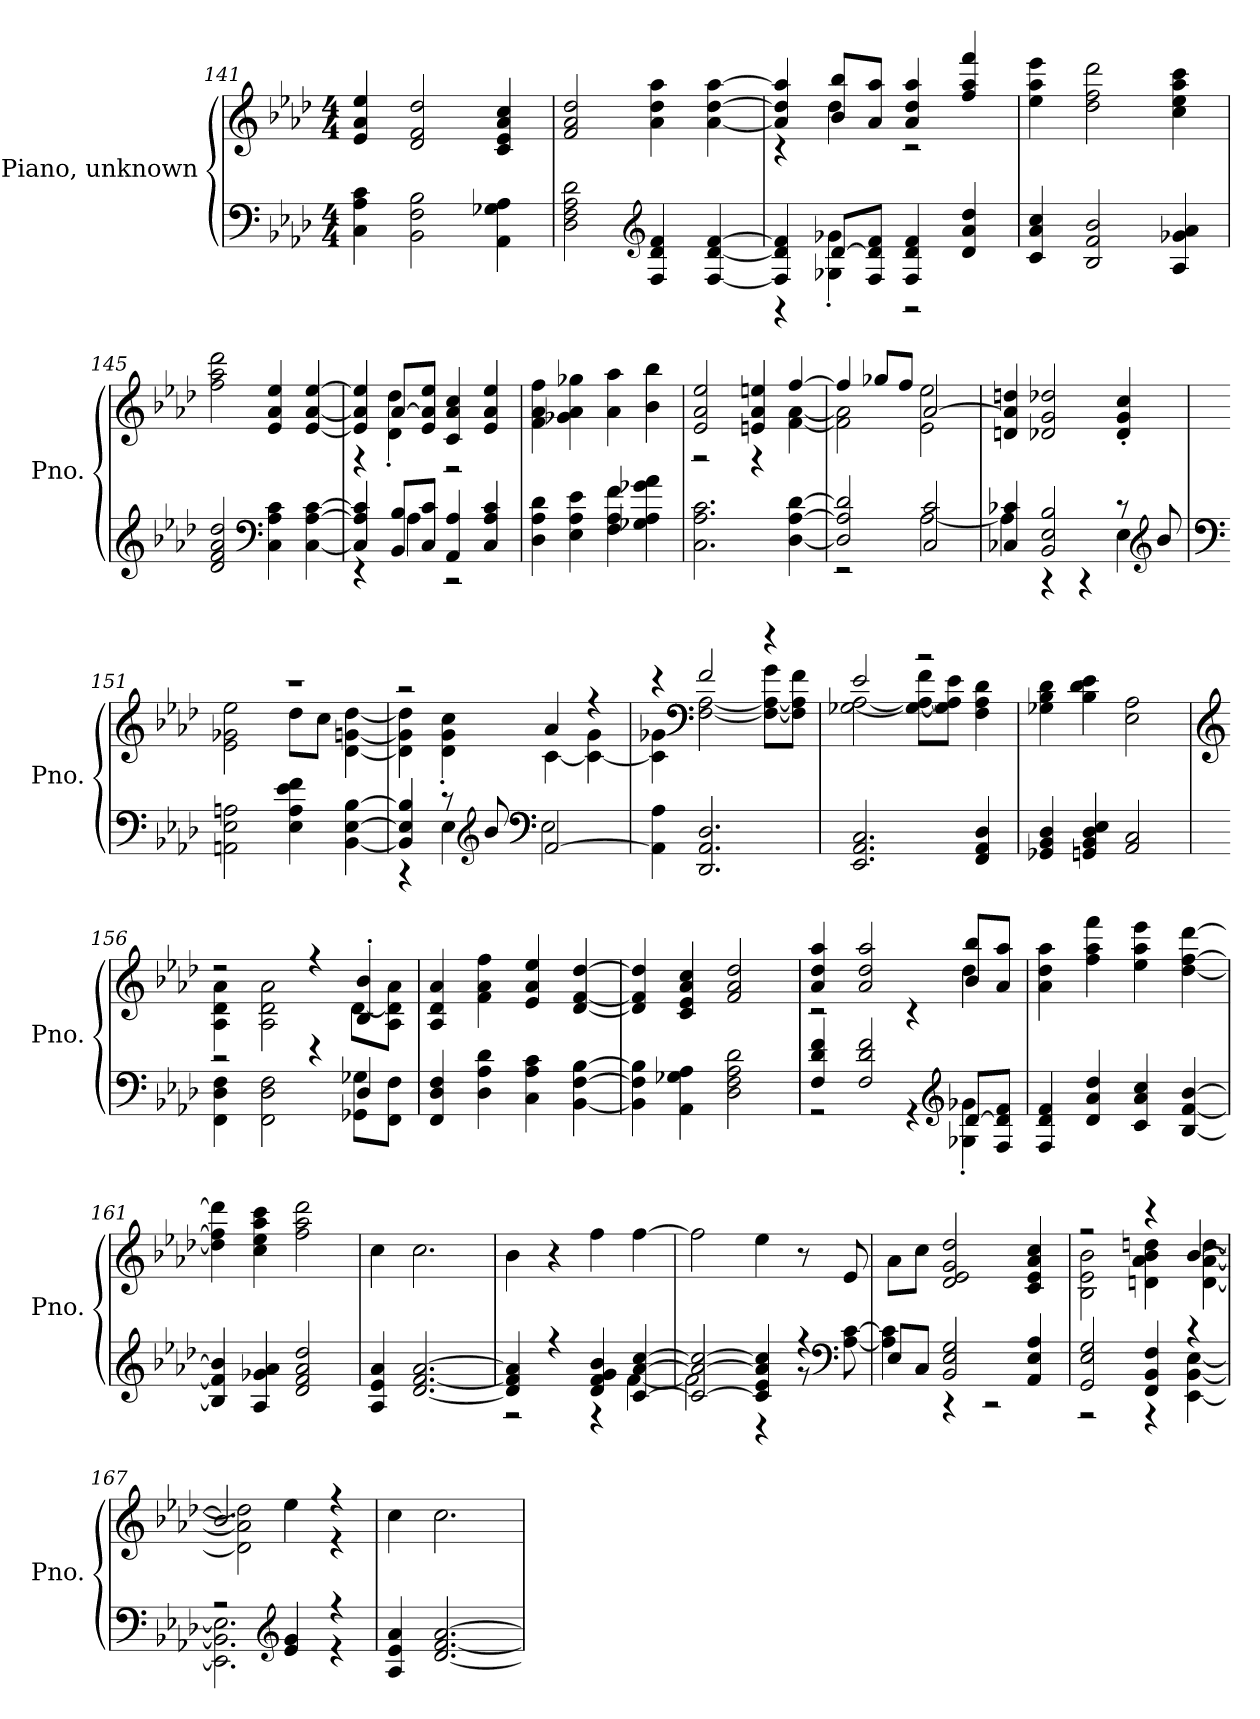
**kern	**kern
*part1	*part1
*staff2	*staff1
*I"Piano, unknown	*
*I'Pno.	*
!!LO:LB:g=z
*clefF4	*clefG2
*k[b-e-a-d-]	*k[b-e-a-d-]
*M4/4	*M4/4
=141	=141
4C\ 4A-\ 4c\	4e-/ 4a-/ 4ee-/
2BB-\ 2F\ 2B-\	2d-/ 2f/ 2dd-/
4AA-\ 4G-X\ 4A-\	4c/ 4e-/ 4a-/ 4cc/
=142	=142
2D-\ 2F\ 2A-\ 2d-\	2f/ 2a-/ 2dd-/
*clefG2	*
4F/ 4d-/ 4f/	4a-\ 4dd-\ 4aa-\
[4F/ [4d-/ [4f/	[4a-\ [4dd-\ [4aa-\
=143	=143
*^	*^
4F/] 4d-/] 4f/]	4r	4a-/] 4dd-/] 4aa-/]	4r
[8d-/L	4G-X\' 4g-X\'	8b-/ 8bb-/L	4dd-\
8F/ 8d-/] 8f/J	.	8a-/ 8aa-/J	.
4F/ 4d-/ 4f/	2r	4a-/ 4dd-/ 4aa-/	2r
4d-/ 4a-/ 4dd-/	.	4ff/ 4aa-/ 4fff/	.
*v	*v	*	*
*	*v	*v
=144	=144
4c/ 4a-/ 4cc/	4ee-\ 4aa-\ 4eee-\
2B-/ 2f/ 2b-/	2dd-\ 2ff\ 2ddd-\
4A-/ 4g-X/ 4a-/	4cc\ 4ee-\ 4aa-\ 4ccc\
=145	=145
2d-/ 2f/ 2a-/ 2dd-/	2ff\ 2aa-\ 2ddd-\
*clefF4	*
4C\ 4A-\ 4c\	4e-/ 4a-/ 4ee-/
[4C\ [4A-\ [4c\	[4e-/ [4a-/ [4ee-/
=146	=146
*^	*^
4C/] 4A-/] 4c/]	4r	4e-/] 4a-/] 4ee-/]	4r
8BB-/ 8B-/L	4A-\	[8a-/L	4d-\' 4dd-\'
8C/ 8c/J	.	8e-/ 8a-/] 8ee-/J	.
4AA-/ 4A-/	2r	4c/ 4a-/ 4cc/	2r
4C/ 4A-/ 4c/	.	4e-/ 4a-/ 4ee-/	.
*v	*v	*	*
*	*v	*v
!!LO:LB:g=z
=147	=147
4D-\ 4A-\ 4d-\	4f\ 4a-\ 4ff\
4E-\ 4A-\ 4e-\	4g-X\ 4a-\ 4gg-X\
4F\ 4A-\ 4f\	4a-\ 4aa-\
4G-X\ 4A-\ 4g-X\ 4a-\	4b-\ 4bb-\
=148	=148
*	*^
2.C\ 2.A-\ 2.c\	2e-/ 2a-/ 2ee-/	2r
.	4en/ 4a-/ 4een/	4r
[4D-\ [4A-\ [4d-\	[4ff/	[4f\ [4a-\
=149	=149	=149
*^	*	*
2D-/] 2A-/] 2d-/]	2r	4ff/]	2f\] 2a-\]
.	.	8gg-X/L	.
.	.	8ff/J	.
2C/ 2c/	[2A-\	[2a-/	2e-\ 2ee-\
*	*	*v	*v
=150	=150	=150
4C-X/ 4c-X/	4A-\]	4dn/ 4a-/] 4ddn/
2BB-/ 2E-/ 2B-/	4r	2d-X/ 2g/ 2dd-X/
.	4r	.
8r	4E-\	4d-/' 4g/' 4cc/'
*clefG2	*	*
8b-/	.	.
*v	*v	*
=151	=151
*clefF4	*
*	*^
2AAn\ 2E-\ 2An\	1r	2e-\ 2g-X\ 2ee-\
4E-\ 4A\ 4e-\ 4f\	.	8dd-\L
.	.	8cc\J
[4BB-\ [4E-\ [4B-\	.	[4d-\ [4gn\ [4dd-\
!!LO:LB:g=z	!!
=152	=152	=152
*^	*	*
4BB-/] 4E-/] 4B-/]	4r	2r	4d-\] 4g\] 4dd-\]
8r	4E-\	.	4d-\' 4g\' 4cc\'
*clefG2	*	*	*
8b-/	.	.	.
*clefF4	*	*	*
[2AA-/	2E-\	4a-/	[4c\
.	.	4r	4c\_ 4g\
*v	*v	*	*
=153	=153	=153
4AA-\] 4A-\	4r	4c\] 4g-X\
*	*clefF4	*
2.DD-/ 2.AA-/ 2.D-/	2f/	[2F\ [2A-\
.	4r	8F\_ 8A-\_ 8g-\L
.	.	8F\] 8A-\] 8f\J
=154	=154	=154
2.EE-/ 2.AA-/ 2.C/	2e-/	[2G-X\ [2A-\
.	2r	8G-\_ 8A-\_ 8f\L
.	.	8G-\] 8A-\] 8e-\J
4FF/ 4AA-/ 4D-/	.	4F\ 4A-\ 4d-\
*	*v	*v
=155	=155
4GG-X/ 4BB-/ 4D-/	4G-X\ 4B-\ 4d-\
4GGn/ 4BB-/ 4D-/ 4E-/	4B-\ 4d-\ 4e-\
2AA-/ 2C/	2E-\ 2A-\
=156	=156
*	*clefG2
*^	*^
2r	4FF\ 4D-\ 4F\	2r	4A-\ 4d-\ 4a-\
.	2FF\ 2D-\ 2F\	.	2A-\ 2d-\ 2a-\
4r	.	4r	.
4D-/	8GG-X\ 8G-X\L	4B-/' 4b-/'	[8d-\L
.	8FF\ 8F\J	.	8A-\ 8d-\] 8a-\J
*v	*v	*	*
*	*v	*v
!!LO:LB:g=z
=157	=157
4FF/ 4D-/ 4F/	4A-/ 4d-/ 4a-/
4D-\ 4A-\ 4d-\	4f\ 4a-\ 4ff\
4C\ 4A-\ 4c\	4e-/ 4a-/ 4ee-/
[4BB-\ [4F\ [4B-\	[4d-/ [4f/ [4dd-/
=158	=158
4BB-\] 4F\] 4B-\]	4d-/] 4f/] 4dd-/]
4AA-\ 4G-X\ 4A-\	4c/ 4e-/ 4a-/ 4cc/
2D-\ 2F\ 2A-\ 2d-\	2f/ 2a-/ 2dd-/
=159	=159
*^	*^
4F/ 4d-/ 4f/	2r	4a-/ 4dd-/ 4aa-/	2r
2F/ 2d-/ 2f/	.	2a-/ 2dd-/ 2aa-/	.
.	4r	.	4r
*clefG2	*	*	*
[8d-/L	4G-X\' 4g-X\'	8b-/ 8bb-/L	4dd-\
8F/ 8d-/] 8f/J	.	8a-/ 8aa-/J	.
*v	*v	*	*
*	*v	*v
=160	=160
4F/ 4d-/ 4f/	4a-\ 4dd-\ 4aa-\
4d-/ 4a-/ 4dd-/	4ff\ 4aa-\ 4fff\
4c/ 4a-/ 4cc/	4ee-\ 4aa-\ 4eee-\
[4B-/ [4f/ [4b-/	[4dd-\ [4ff\ [4ddd-\
=161	=161
4B-/] 4f/] 4b-/]	4dd-\] 4ff\] 4ddd-\]
4A-/ 4g-X/ 4a-/	4cc\ 4ee-\ 4aa-\ 4ccc\
2d-/ 2f/ 2a-/ 2dd-/	2ff\ 2aa-\ 2ddd-\
=162	=162
4A-/ 4e-/ 4a-/	4cc\
[2.d-/ [2.f/ [2.a-/	2.cc\
=163	=163
*^	*
4d-/] 4f/] 4a-/]	2r	4b-\
4r	.	4r
4d-/ 4f/ 4g/ 4b-/	4r	4ff\
[4c/ [4a-/ [4cc/	[4f\	[4ff\
!!LO:LB:g=z
=164	=164	=164
2c/_ 2a-/_ 2cc/_	2f\]	2ff\]
4c/] 4e-/ 4a-/] 4cc/]	4r	4ee-\
4r	8r	8r
*clefF4	*	*
.	[8A-\ [8c\	8e-/
=165	=165	=165
8E-/L	4A-\] 4c\]	8a-\L
8C/J	.	8cc\J
2BB-/ 2E-/ 2G/	4r	2d-/ 2e-/ 2g/ 2dd-/
.	2r	.
4AA-/ 4E-/ 4A-/	.	4c/ 4e-/ 4a-/ 4cc/
=166	=166	=166
*	*	*^
2GG/ 2E-/ 2G/	2r	2r	2B-\ 2e-\ 2b-\
4FF/ 4BB-/ 4F/	4r	4r	4dn\ 4a-\ 4b-\ 4ddn\
4r	[4EE-\ [4BB-\ [4E-\	[4b-/	[4d\ [4a-\ [4dd\
=167	=167	=167	=167
2r	2.EE-\] 2.BB-\] 2.E-\]	2.b-/]	2d\] 2a-\] 2dd\]
*clefG2	*	*	*
4e-/ 4g/	.	.	4ee-\
4r	4r	4r	4r
*v	*v	*	*
*	*v	*v
=168	=168
4A-/ 4e-/ 4a-/	4cc\
[2.d-/ [2.f/ [2.a-/	2.cc\
=	=
*-	*-
